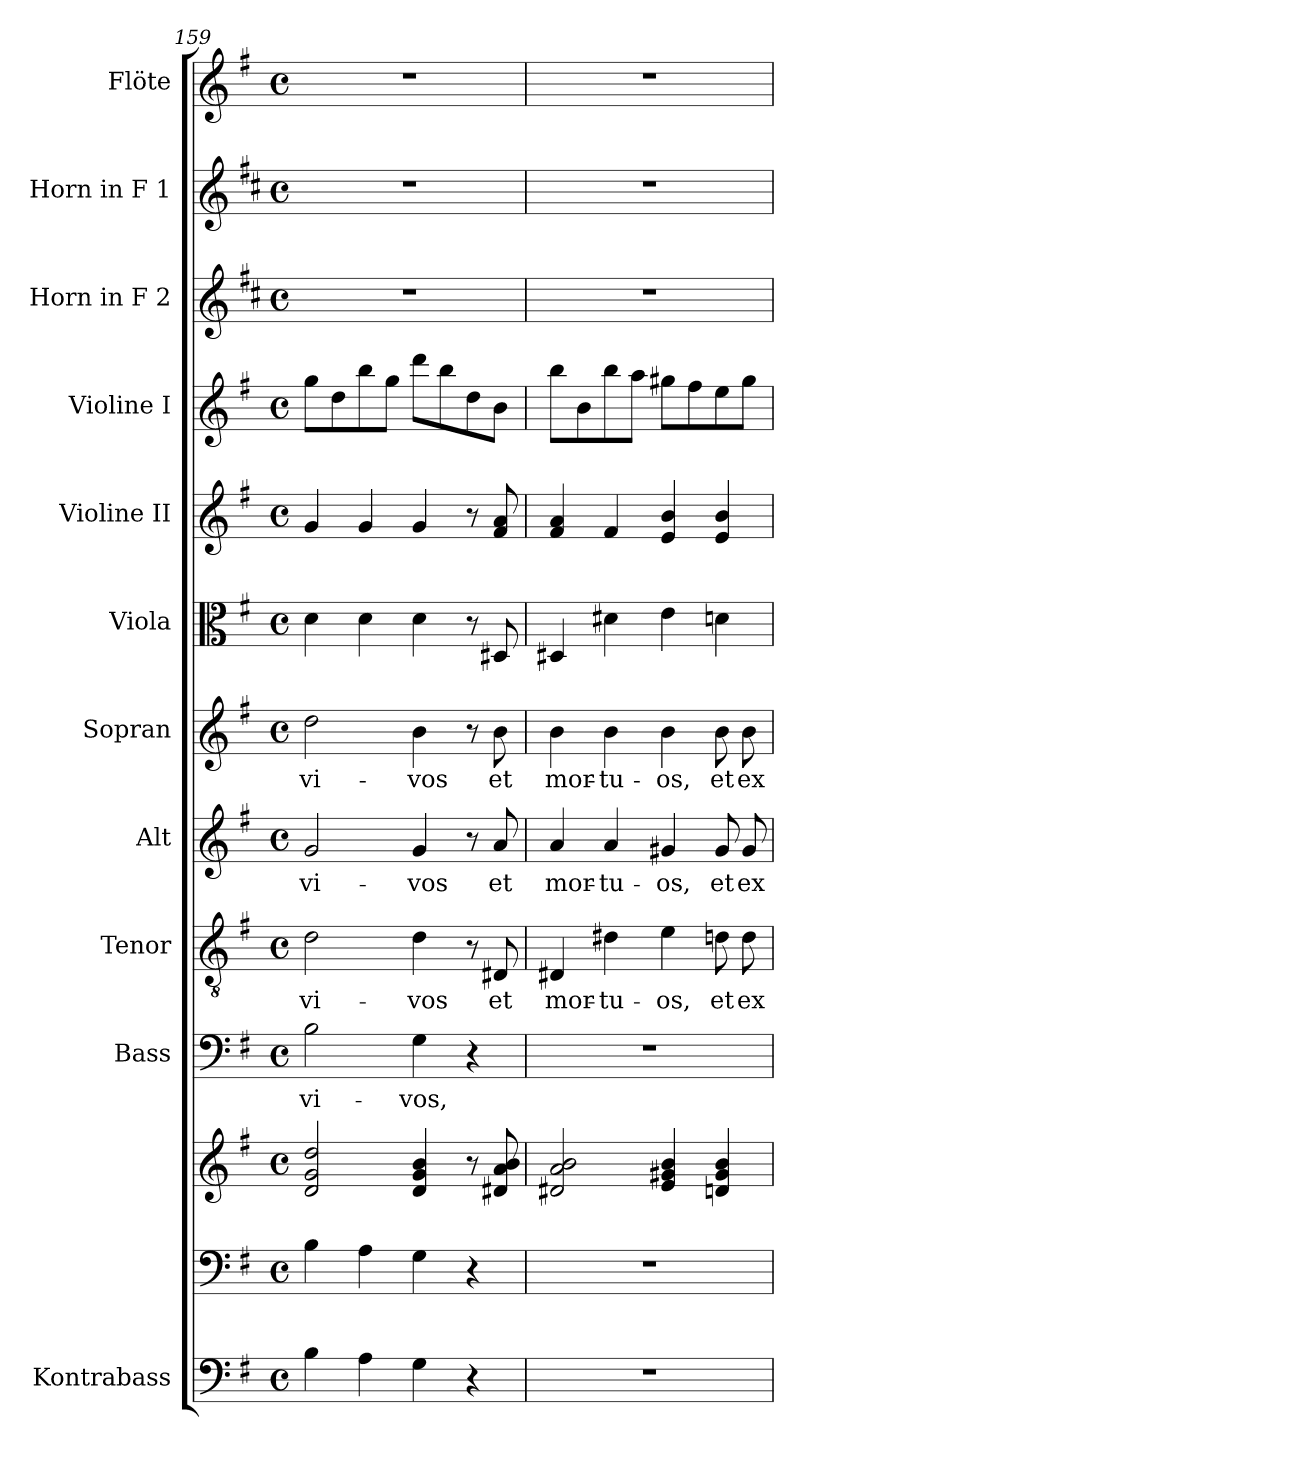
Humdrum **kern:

**kern	**kern	**kern	**kern	**text	**kern	**text	**kern	**text	**kern	**text	**kern	**kern	**kern	**kern	**kern	**kern
*part12	*part11	*part11	*part10	*part10	*part9	*part9	*part8	*part8	*part7	*part7	*part6	*part5	*part4	*part3	*part2	*part1
*staff13	*staff12	*staff11	*staff10	*staff10	*staff9	*staff9	*staff8	*staff8	*staff7	*staff7	*staff6	*staff5	*staff4	*staff3	*staff2	*staff1
*I"Kontrabass	*	*	*I"Bass	*	*I"Tenor	*	*I"Alt	*	*I"Sopran	*	*I"Viola	*I"Violine II	*I"Violine I	*I"Horn in F 2	*I"Horn in F 1	*I"Flöte
*I'Kb.	*	*	*I'B.	*	*I'T.	*	*I'A.	*	*I'S.	*	*I'Vla.	*I'Vl. II	*I'Vl. I	*	*	*I'Fl.
*clefF4	*clefF4	*clefG2	*clefF4	*	*clefGv2	*	*clefG2	*	*clefG2	*	*clefC3	*clefG2	*clefG2	*clefG2	*clefG2	*clefG2
*ITrd7c12	*	*	*	*	*	*	*	*	*	*	*	*	*	*ITrd4c7	*ITrd4c7	*
*k[f#]	*k[f#]	*k[f#]	*k[f#]	*	*k[f#]	*	*k[f#]	*	*k[f#]	*	*k[f#]	*k[f#]	*k[f#]	*k[f#]	*k[f#]	*k[f#]
*G:	*G:	*G:	*G:	*	*G:	*	*G:	*	*G:	*	*G:	*G:	*G:	*G:	*G:	*G:
*M4/4	*M4/4	*M4/4	*M4/4	*	*M4/4	*	*M4/4	*	*M4/4	*	*M4/4	*M4/4	*M4/4	*M4/4	*M4/4	*M4/4
*met(c)	*met(c)	*met(c)	*met(c)	*	*met(c)	*	*met(c)	*	*met(c)	*	*met(c)	*met(c)	*met(c)	*met(c)	*met(c)	*met(c)
=159	=159	=159	=159	=159	=159	=159	=159	=159	=159	=159	=159	=159	=159	=159	=159	=159
!	!	!	!	!LO:LY:b	!	!LO:LY:b	!	!LO:LY:b	!	!LO:LY:b	!	!	!	!	!	!
4BB\	4B\	2d/ 2g/ 2dd/	2B\	vi-	2d\	vi-	2g/	vi-	2dd\	vi-	4d\	4g/	8gg\L	1r	1r	1r
.	.	.	.	.	.	.	.	.	.	.	.	.	8dd\	.	.	.
4AA\	4A\	.	.	.	.	.	.	.	.	.	4d\	4g/	8bb\	.	.	.
.	.	.	.	.	.	.	.	.	.	.	.	.	8gg\J	.	.	.
!	!	!	!	!LO:LY:b	!	!LO:LY:b	!	!LO:LY:b	!	!LO:LY:b	!	!	!	!	!	!
4GG\	4G\	4d/ 4g/ 4b/	4G\	-vos,	4d\	-vos	4g/	-vos	4b\	-vos	4d\	4g/	8ddd\L	.	.	.
.	.	.	.	.	.	.	.	.	.	.	.	.	8bb\	.	.	.
4r	4r	8r	4r	.	8r	.	8r	.	8r	.	8r	8r	8dd\	.	.	.
!	!	!	!	!	!	!LO:LY:b	!	!LO:LY:b	!	!LO:LY:b	!	!	!	!	!	!
.	.	8d#X/ 8a/ 8b/	.	.	8D#X/	et	8a/	et	8b\	et	8D#X/	8f#/ 8a/	8b\J	.	.	.
!!LO:PB:g=z
=160	=160	=160	=160	=160	=160	=160	=160	=160	=160	=160	=160	=160	=160	=160	=160	=160
!	!	!	!	!	!	!LO:LY:b	!	!LO:LY:b	!	!LO:LY:b	!	!	!	!	!	!
1r	1r	2d#X/ 2a/ 2b/	1r	.	4D#X/	mor-	4a/	mor-	4b\	mor-	4D#X/	4f#/ 4a/	8bb\L	1r	1r	1r
.	.	.	.	.	.	.	.	.	.	.	.	.	8b\	.	.	.
!	!	!	!	!	!	!LO:LY:b	!	!LO:LY:b	!	!LO:LY:b	!	!	!	!	!	!
.	.	.	.	.	4d#X\	-tu-	4a/	-tu-	4b\	-tu-	4d#X\	4f#/	8bb\	.	.	.
.	.	.	.	.	.	.	.	.	.	.	.	.	8aa\J	.	.	.
!	!	!	!	!	!	!LO:LY:b	!	!LO:LY:b	!	!LO:LY:b	!	!	!	!	!	!
.	.	4e/ 4g#X/ 4b/	.	.	4e\	-os,	4g#X/	-os,	4b\	-os,	4e\	4e/ 4b/	8gg#X\L	.	.	.
.	.	.	.	.	.	.	.	.	.	.	.	.	8ff#\	.	.	.
!	!	!	!	!	!	!LO:LY:b	!	!LO:LY:b	!	!LO:LY:b	!	!	!	!	!	!
.	.	4dn/ 4g#/ 4b/	.	.	8dn\	et	8g#/	et	8b\	et	4dn\	4e/ 4b/	8ee\	.	.	.
!	!	!	!	!	!	!LO:LY:b	!	!LO:LY:b	!	!LO:LY:b	!	!	!	!	!	!
.	.	.	.	.	8d\	ex-	8g#/	ex-	8b\	ex-	.	.	8gg#\J	.	.	.
=	=	=	=	=	=	=	=	=	=	=	=	=	=	=	=	=
*-	*-	*-	*-	*-	*-	*-	*-	*-	*-	*-	*-	*-	*-	*-	*-	*-
